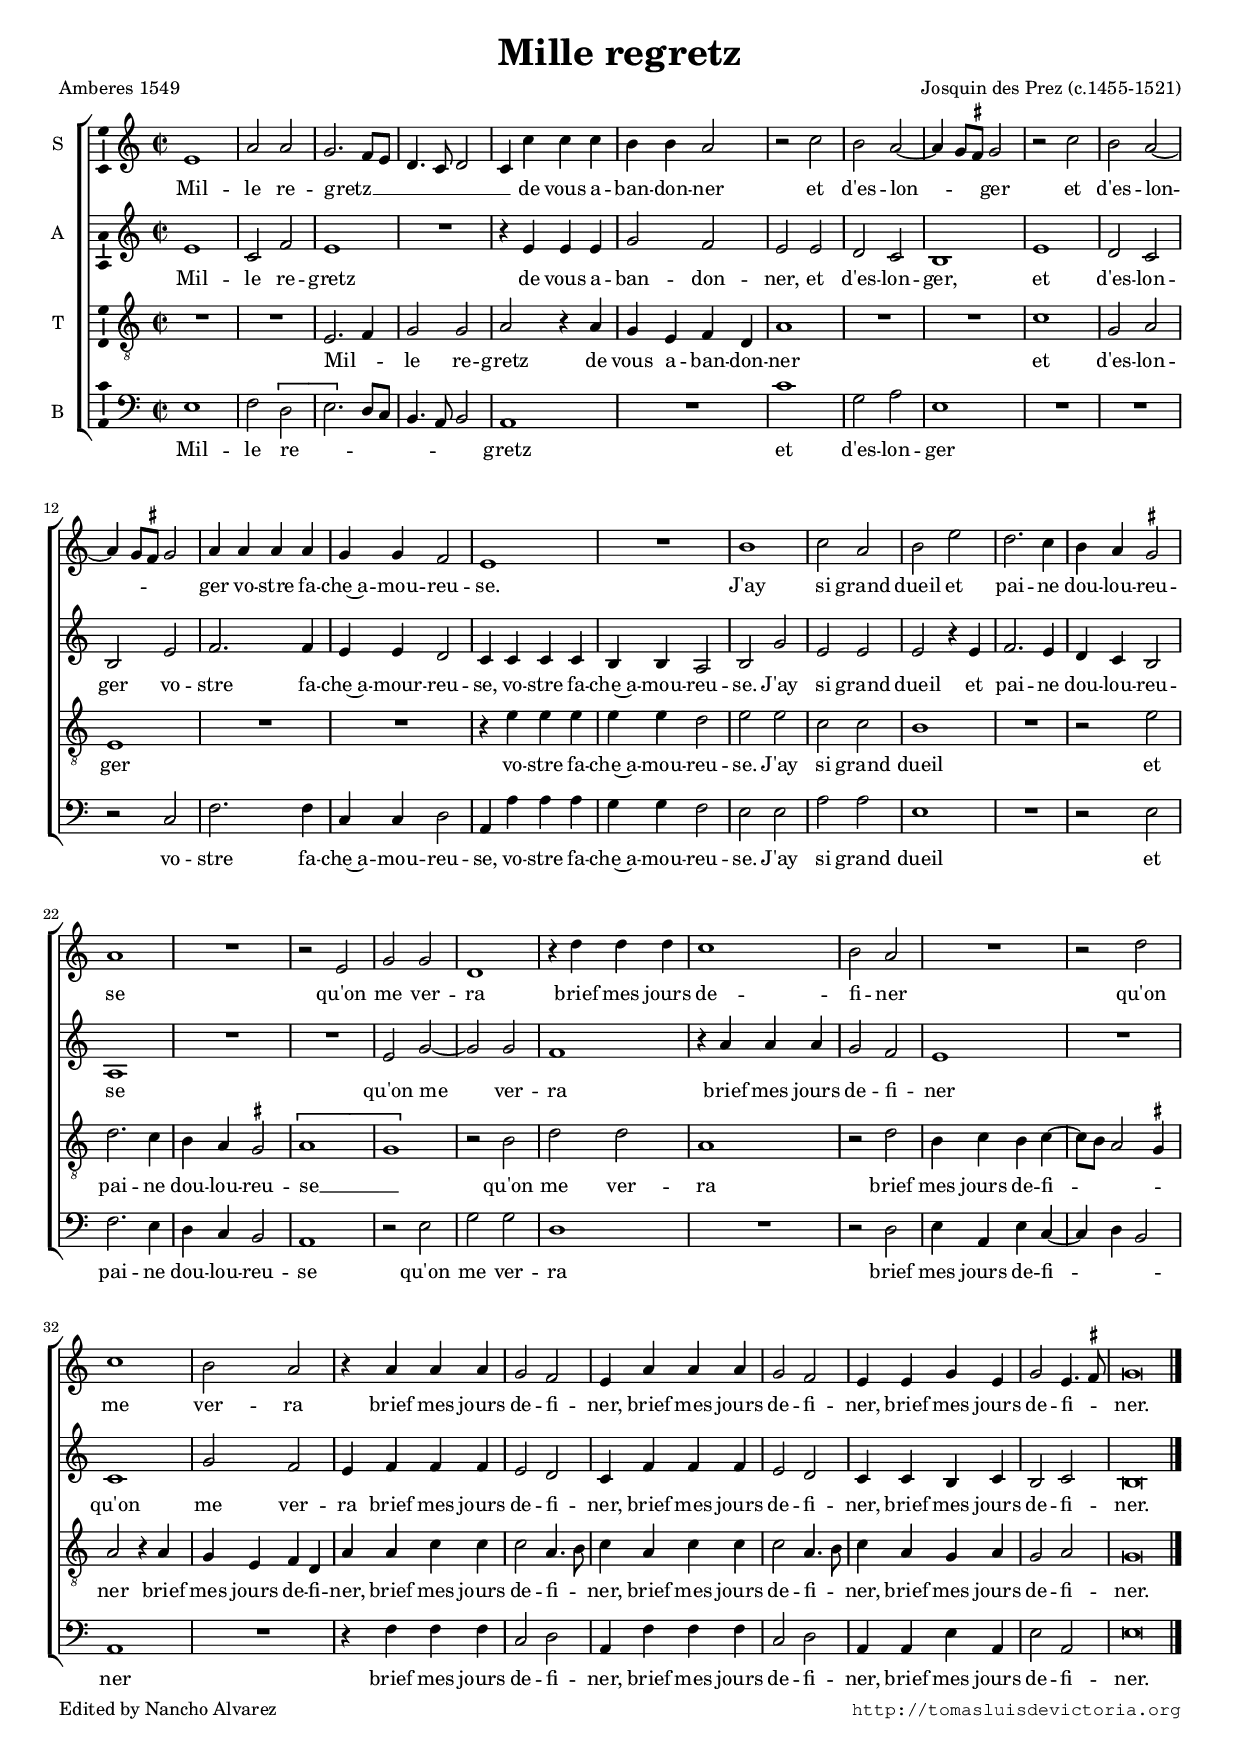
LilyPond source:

\version "2.18.0"

#(set-default-paper-size "a4")
#(set-global-staff-size 16.0)
#(ly:set-option 'point-and-click #f)
%nomobile

italicas=\override LyricText.font-shape = #'italic
rectas=\override LyricText.font-shape = #'upright
ss=\once \set suggestAccidentals = ##t
mtempo={\tempo 4 = 100}
mtempob={\tempo 4 = 50}
incipitwidth=20

htitle="Mille regretz"
hcomposer="Josquin des Prez"

\header {
	title=\markup{\fontsize #2 "Mille regretz"}
%	subtitle=" "
	%subsubtitle=\markup{\null \vspace #2 }
	composer="Josquin des Prez (c.1455-1521)"
        pdfauthor=\composer
	%opus="(-)"
	poet=\markup{"Amberes 1549"} % L'unzieseme livre contenant vingt & neuf chansons amoureuses a quatre parties (Susato, Antwerp, 1549)
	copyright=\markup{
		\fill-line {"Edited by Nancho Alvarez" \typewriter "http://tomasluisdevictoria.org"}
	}
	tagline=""
}


global={\key c \major \time 2/2  \skip 1*40 \bar "|."
}

cantus={
	e'1 |
	a'2 a' |
	g'2. f'8 e' |
	d'4. c'8 d'2 |
%5
	c'4 c'' c'' c'' |
	b' b' a'2 |
	r c'' |
	b' a' ~ |
	a'4 g'8 \ss fis' g'2 |
%10
	r c'' |
	b' a' ~ |
	a'4 g'8 \ss fis' g'2 |
	a'4 a' a' a' |
	g' g' f'2 |
%15
	e'1 |
	R1*4/4 |
	b'1 |
	c''2 a' |
	b' e'' |
%20
	d''2. c''4 |
	b' a' \ss gis'2 |
	a'1 |
	R1*4/4 |
	r2 e' |
%25
	g' g' |
	d'1 |
	r4 d'' d'' d'' |
	c''1 |
	b'2 a' |
%30
	R1*4/4 |
	r2 d'' |
	c''1 |
	b'2 a' |
	r4 a' a' a' |
%35
	g'2 f' |
	e'4 a' a' a' |
	g'2 f' |
	e'4 e' g' e' |
	g'2 e'4. \ss fis'8 |
%40
	g'\breve*1/2
}

altus={
	e'1 |
	c'2 f' |
	e'1 |
	R1*4/4 |
%5
	r4 e' e' e' |
	g'2 f' |
	e' e' |
	d' c' |
	b1 |
%10
	e' |
	d'2 c' |
	b e' |
	f'2. f'4 |
	e' e' d'2 |
%15
	c'4 c' c' c' |
	b b a2 |
	b g' |
	e' e' |
	e' r4 e' |
%20
	f'2. e'4 |
	d' c' b2 |
	a1 |
	R1*4/4 |
	R1*4/4 |
%25
	e'2 g' ~ |
	g' g' |
	f'1 |
	r4 a' a' a' |
	g'2 f' |
%30
	e'1 |
	R1*4/4 |
	c'1 |
	g'2 f' |
	e'4 f' f' f' |
%35
	e'2 d' |
	c'4 f' f' f' |
	e'2 d' |
	c'4 c' b c' |
	b2 c' |
%40
	b\breve*1/2
}

tenor={
	R1*4/4 |
	R1*4/4 |
	e2. f4 |
	g2 g |
%5
	a r4 a |
	g e f d |
	a1 |
	R1*4/4 |
	R1*4/4 |
%10
	c'1 |
	g2 a |
	e1 |
	R1*4/4 |
	R1*4/4 |
%15
	r4 e' e' e' |
	e' e' d'2 |
	e' e' |
	c' c' |
	b1 |
%20
	R1*4/4 |
	r2 e' |
	d'2. c'4 |
	b a \ss gis2 |
	\[a1 |
%25
	g\]
	r2 b |
	d' d' |
	a1 |
	r2 d' |
%30
	b4 c' b c' ~ |
	c'8 b a2 \ss gis4 |
	a2 r4 a |
	g e f d |
	a a c' c' |
%35
	c'2 a4. b8 |
	c'4 a c' c' |
	c'2 a4. b8 |
	c'4 a g a |
	g2 a |
%40
	g\breve*1/2
}

bassus={
	e1 |
	f2 \[d |
	e2.\] d8 c |
	b,4. a,8 b,2 |
%5
	a,1 |
	R1*4/4 |
	c'1 |
	g2 a |
	e1 |
%10
	R1*4/4 |
	R1*4/4 |
	r2 c |
	f2. f4 |
	c c d2 |
%15
	a,4 a a a |
	g g f2 |
	e e |
	a a |
	e1 |
%20
	R1*4/4 |
	r2 e |
	f2. e4 |
	d c b,2 |
	a,1 |
%25
	r2 e |
	g g |
	d1 |
	R1*4/4 |
	r2 d |
%30
	e4 a, e c ~ |
	c d b,2 |
	a,1 |
	R1*4/4 |
	r4 f f f |
%35
	c2 d |
	a,4 f f f |
	c2 d |
	a,4 a, e a, |
	e2 a, |
%40
	e\breve*1/2
}

textocantus=\lyricmode{
Mil -- le re -- gretz __ _ _ _ _ _ _ 
de vous a -- ban -- don -- ner
et d'es -- lon -- _ _ _ ger
et d'es -- lon -- _ _ _ _ ger vo -- stre 
fa -- che~a -- mou -- reu -- se.
J'ay si grand dueil et pai -- ne dou -- lou -- reu -- se
qu'on me ver -- ra brief mes jours de -- fi -- ner
qu'on me ver -- ra
brief mes jours de -- fi -- ner,
brief mes jours de -- fi -- ner,
brief mes jours de -- fi -- _ ner.
}

textoaltus=\lyricmode{
Mil -- le re -- gretz
de vous a -- ban -- don -- ner, 
et d'es -- lon -- ger,
et d'es -- lon -- ger
vo -- stre fa -- che~a -- mour -- reu -- se,
vo -- stre fa -- che~a -- mou -- reu -- se.
J'ay si grand dueil
et pai -- ne dou -- lou -- reu -- se
qu'on me _ ver -- ra
brief mes jours de -- fi -- ner
qu'on me ver -- ra brief mes jours de -- fi -- ner,
brief mes jours de -- fi -- ner,
brief mes jours de -- fi -- ner.
}

textotenor=\lyricmode{
Mil -- _ le re -- gretz
de vous a -- ban -- don -- ner
et d'es -- lon -- ger
vo -- stre fa -- che~a -- mou -- reu -- se.
J'ay si grand dueil
et pai -- ne dou -- lou -- reu -- se __ _ 
qu'on me ver -- ra
brief mes jours de -- fi -- _ _ _ _ ner 
brief mes jours de -- fi -- ner,
brief mes jours de -- fi -- _ ner,
brief mes jours de -- fi -- _ ner,
brief mes jours de -- fi -- ner.
}

textobassus=\lyricmode{
Mil -- le re -- _ _ _ _ _ _ gretz
et d'es -- lon -- ger
vo -- stre fa -- che~a -- mou -- reu -- se,
vo -- stre fa -- che~a -- mou -- reu -- se.
J'ay si grand dueil
et pai -- ne dou -- lou -- reu -- se
qu'on me ver -- ra
brief mes jours de -- fi -- _ _ _ ner
brief mes jours de -- fi -- ner,
brief mes jours de -- fi -- ner,
brief mes jours de -- fi -- ner.
}

incipitcantus=\markup{
        \score{
                { 
                \set Staff.instrumentName="Superius "
                \override NoteHead.style = #'neomensural
                \override Staff.TimeSignature.style = #'neomensural
                \cadenzaOn 
                \clef "petrucci-c1"
                \key c \major
                \time 2/2
                e'\breve
                } 

        \layout { line-width=\incipitwidth indent = 0 }
        }
}

incipitaltus=\markup{
        \score{
                { 
                \set Staff.instrumentName=\markup{\smaller \smaller  "Contratenor"}
                \override NoteHead.style = #'neomensural 
                \override Staff.TimeSignature.style = #'neomensural
                \cadenzaOn 
                \clef "petrucci-c3"
                \key c \major
                \time 2/2
                e'\breve
                } 
        \layout { line-width=\incipitwidth indent = 0 }
        }
}

incipittenor=\markup{
        \score{
                { 
                \set Staff.instrumentName="Tenor      "
                \override NoteHead.style = #'neomensural 
                \override Staff.TimeSignature.style = #'neomensural
                \cadenzaOn 
                \clef "petrucci-c4"
                \key c \major
                \time 2/2
                e1.
                } 
        \layout { line-width=\incipitwidth indent=0 }
        }
}

incipitbassus=\markup{
        \score{
                { 
                \set Staff.instrumentName="Bassus    "
                \override NoteHead.style = #'neomensural
                \override Staff.TimeSignature.style = #'neomensural
                \cadenzaOn 
                \clef "petrucci-f4"
                \key c \major
                \time 2/2
                e\breve
                } 
        \layout { line-width=\incipitwidth indent = 0 }
        }
}


\score {\transpose c' c'{
\new ChoirStaff<<

	\new Staff <<\global
	\new Voice="v1" {
		\set Staff.instrumentName="S " %\incipitcantus
		\clef "treble"
		\cantus }
	\new Lyrics \lyricsto "v1" {\textocantus }
	>>

	\new Staff <<\global
	\new Voice="v2" {
		\set Staff.instrumentName="A " %\incipitaltus
		\clef "treble"
		\altus }
	\new Lyrics \lyricsto "v2" {\textoaltus }
	>>
	
	\new Staff <<\global
	\new Voice="v3" {
		\set Staff.instrumentName="T " %\incipittenor
		\clef "G_8"
		\tenor }
	\new Lyrics \lyricsto "v3" {\textotenor }
	>>

	\new Staff <<\global
	\new Voice="v4" {
		\set Staff.instrumentName="B "%\incipitbassus
		\clef "bass"
		\bassus }
	\new Lyrics \lyricsto "v4" {\textobassus }
	>>
	
>>

	} % transpose

\layout{ 
	\context {\Lyrics 
		\override VerticalAxisGroup.staff-affinity = #UP
		\override VerticalAxisGroup.nonstaff-relatedstaff-spacing =
			#'((basic-distance . 0) (minimum-distance . 0) (padding . 1))
		%\override LyricText.font-size = #1.2
		\override LyricHyphen.minimum-distance = #0.5
	}
	\context {\Score 
		tempoHideNote = ##t
		\override BarNumber.padding = #2 
	}
	\context {\Voice 
		melismaBusyProperties = #'()
		%autoBeaming = ##f
	}
	\context {\Staff 
                %\RemoveEmptyStaves
                %\override VerticalAxisGroup.remove-first = ##t
		\override VerticalAxisGroup.staff-staff-spacing =
			#'((basic-distance . 13) (minimum-distance . 0) (padding . 1))
		\consists Ambitus_engraver 
		\override LigatureBracket.padding = #1
	}
}

%\midi { \mtempo }

}


% Mil pesares [siento] por abandonaros
% y por alejar de mí vuestro amoroso rostro;
% tengo un dolor tan grande y una pena tan dolorosa
% que en breve verán todos acabar mis días.

\paper{
	evenHeaderMarkup=\markup  \fill-line { \fromproperty #'page:page-number-string \htitle \hcomposer }
	oddHeaderMarkup= \markup  \fill-line { \on-the-fly #not-first-page \hcomposer \on-the-fly #not-first-page \htitle \on-the-fly #not-first-page \fromproperty #'page:page-number-string }
	%system-count=20
	%page-count = 1
        systems-per-page = 4
	ragged-last-bottom = ##f
	indent=0.5\cm
	system-system-spacing =
	#'((basic-distance . 20) (minimum-distance . 0) (padding . 5))
	top-system-spacing = % header
	#'((basic-distance . 8) (minimum-distance . 0) (padding . 0))
	last-bottom-spacing = % footer
	#'((basic-distance . 12) (minimum-distance . 0) (padding . 0))

}
